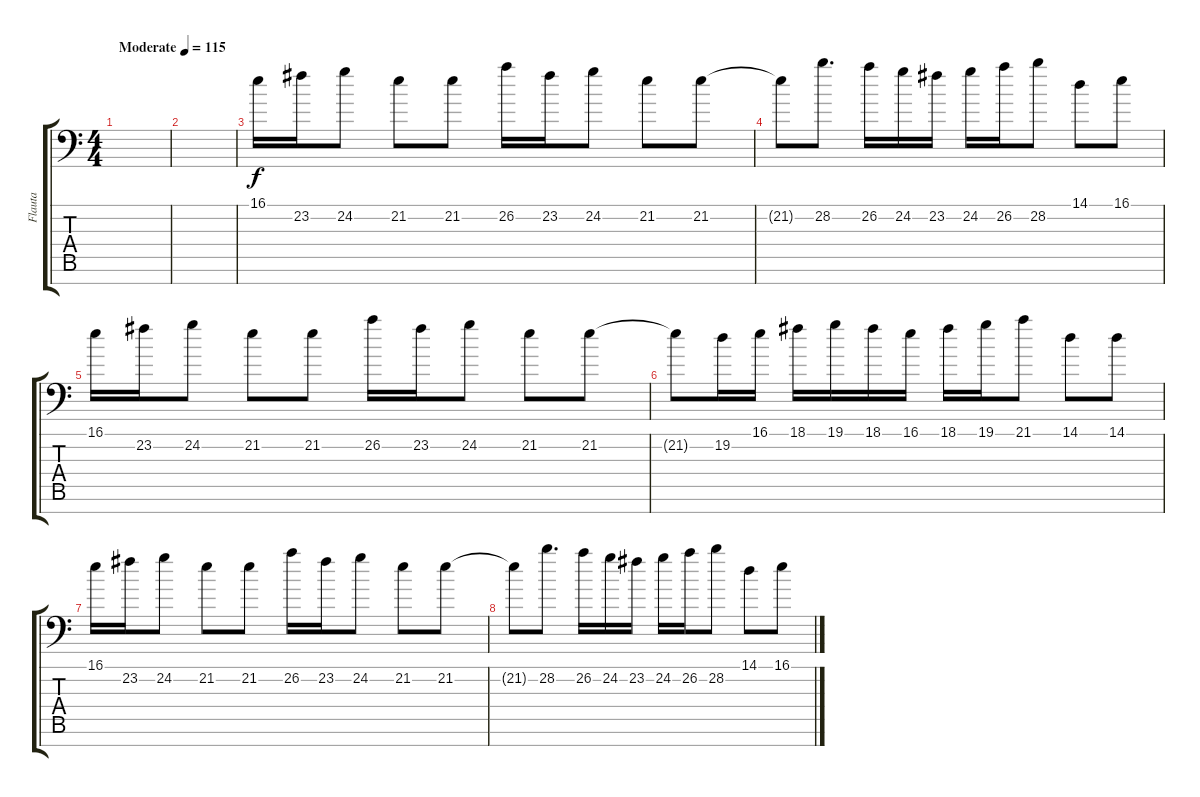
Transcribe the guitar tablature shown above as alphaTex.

\track ("Flauta" "Flauta") {instrument flute}
\staff {score tabs}
\tuning (C4 G3 Eb3 Bb2 F2 F1 Eb0) {hide}
\ts (4 4)
\tempo (115 "Moderate")
\clef f4
\ks c
|
|
16.1.16 23.2.16 24.2.8 21.2.8 21.2.8 26.2.16 23.2.16 24.2.8 21.2.8 21.2.8 |
21.2{t}.8 28.2.8{d} 26.2.16 24.2.16 23.2.16 24.2.16 26.2.16 28.2.8 14.1.8 16.1.8 |
16.1.16 23.2.16 24.2.8 21.2.8 21.2.8 26.2.16 23.2.16 24.2.8 21.2.8 21.2.8 |
21.2{t}.8 19.2.16 16.1.16 18.1.16 19.1.16 18.1.16 16.1.16 18.1.16 19.1.16 21.1.8 14.1.8 14.1.8 |
16.1.16 23.2.16 24.2.8 21.2.8 21.2.8 26.2.16 23.2.16 24.2.8 21.2.8 21.2.8 |
21.2{t}.8 28.2.8{d} 26.2.16 24.2.16 23.2.16 24.2.16 26.2.16 28.2.8 14.1.8 16.1.8
